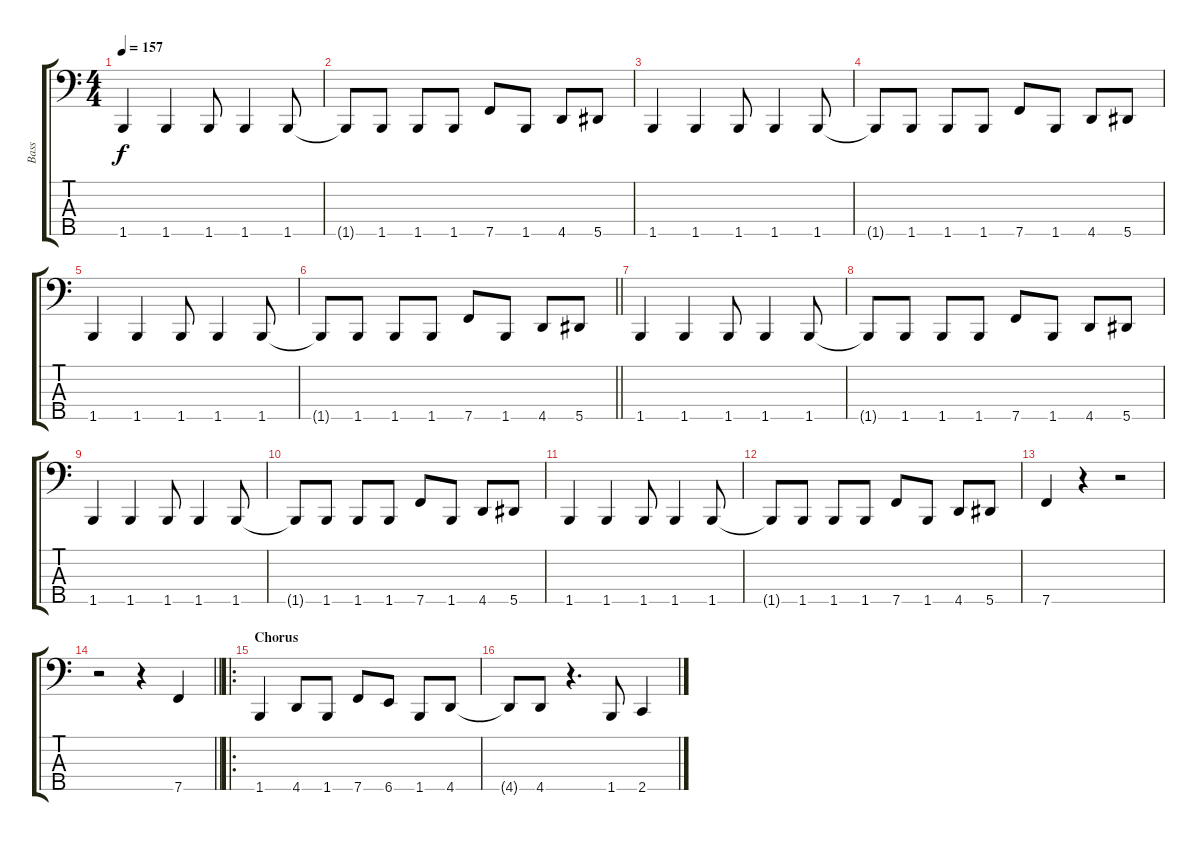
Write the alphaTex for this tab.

\track ("Bass" "Bass") {instrument electricbassfinger}
\staff {score tabs}
\tuning (Gb2 Db2 Ab1 Eb1 Bb0) {hide}
\ts (4 4)
\tempo 157
\clef f4
\ks c
1.5.4{dy f} 1.5.4 1.5.8 1.5.4 1.5.8 |
1.5{t}.8 1.5.8 1.5.8 1.5.8 7.5.8 1.5.8 4.5.8 5.5.8 |
1.5.4 1.5.4 1.5.8 1.5.4 1.5.8 |
1.5{t}.8 1.5.8 1.5.8 1.5.8 7.5.8 1.5.8 4.5.8 5.5.8 |
1.5.4 1.5.4 1.5.8 1.5.4 1.5.8 |
\barLineRight lightlight
1.5{t}.8 1.5.8 1.5.8 1.5.8 7.5.8 1.5.8 4.5.8 5.5.8 |
1.5.4 1.5.4 1.5.8 1.5.4 1.5.8 |
1.5{t}.8 1.5.8 1.5.8 1.5.8 7.5.8 1.5.8 4.5.8 5.5.8 |
1.5.4 1.5.4 1.5.8 1.5.4 1.5.8 |
1.5{t}.8 1.5.8 1.5.8 1.5.8 7.5.8 1.5.8 4.5.8 5.5.8 |
1.5.4 1.5.4 1.5.8 1.5.4 1.5.8 |
1.5{t}.8 1.5.8 1.5.8 1.5.8 7.5.8 1.5.8 4.5.8 5.5.8 |
7.5.4 r.4 r.2 |
\barLineRight lightlight
r.2 r.4 7.5.4 |
\ro
\section ("" "Chorus")
1.5.4 4.5.8 1.5.8 7.5.8 6.5.8 1.5.8 4.5.8 |
4.5{t}.8 4.5.8 r.4{d} 1.5.8 2.5.4
